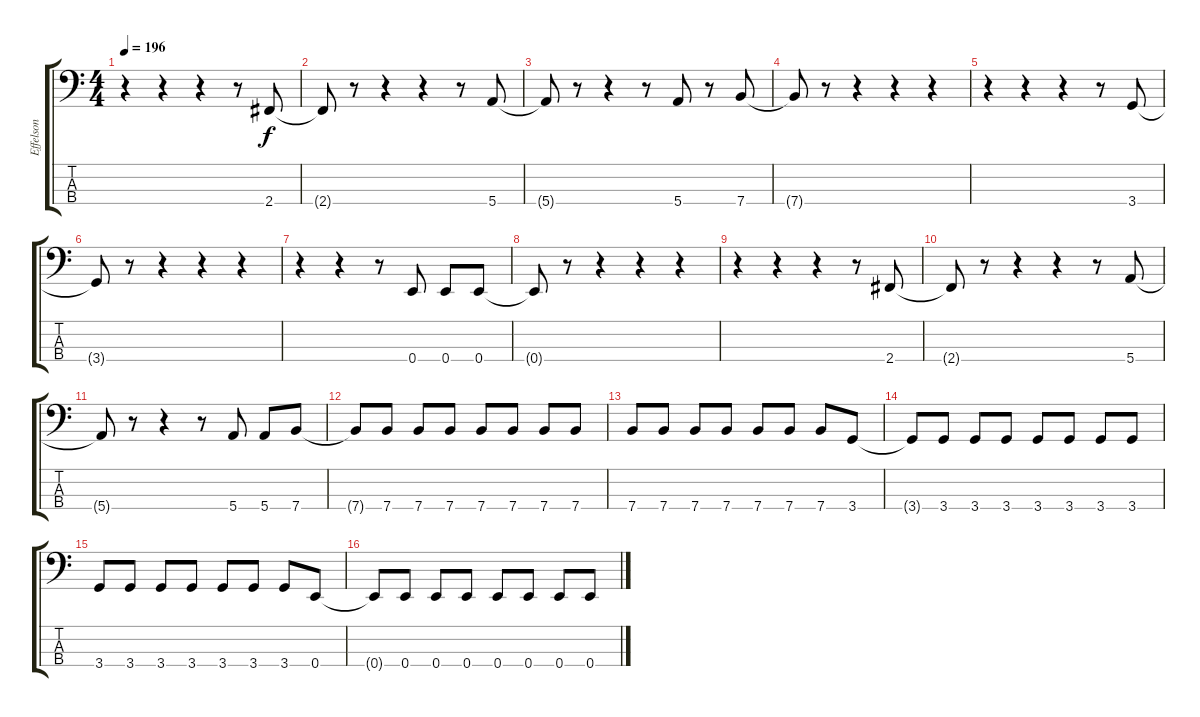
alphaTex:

\track ("Effelson" "Effelson") {instrument electricbasspick}
\staff {score tabs}
\tuning (G2 D2 A1 E1) {hide}
\ts (4 4)
\tempo 196
\clef f4
\ks c
r.4{dy f} r.4 r.4 r.8 2.4.8 |
2.4{t}.8 r.8 r.4 r.4 r.8 5.4.8 |
5.4{t}.8 r.8 r.4 r.8 5.4.8 r.8 7.4.8 |
7.4{t}.8 r.8 r.4 r.4 r.4 |
r.4 r.4 r.4 r.8 3.4.8 |
3.4{t}.8 r.8 r.4 r.4 r.4 |
r.4 r.4 r.8 0.4.8 0.4.8 0.4.8 |
0.4{t}.8 r.8 r.4 r.4 r.4 |
r.4 r.4 r.4 r.8 2.4.8 |
2.4{t}.8 r.8 r.4 r.4 r.8 5.4.8 |
5.4{t}.8 r.8 r.4 r.8 5.4.8 5.4.8 7.4.8 |
7.4{t}.8 7.4.8 7.4.8 7.4.8 7.4.8 7.4.8 7.4.8 7.4.8 |
7.4.8 7.4.8 7.4.8 7.4.8 7.4.8 7.4.8 7.4.8 3.4.8 |
3.4{t}.8 3.4.8 3.4.8 3.4.8 3.4.8 3.4.8 3.4.8 3.4.8 |
3.4.8 3.4.8 3.4.8 3.4.8 3.4.8 3.4.8 3.4.8 0.4.8 |
0.4{t}.8 0.4.8 0.4.8 0.4.8 0.4.8 0.4.8 0.4.8 0.4.8
